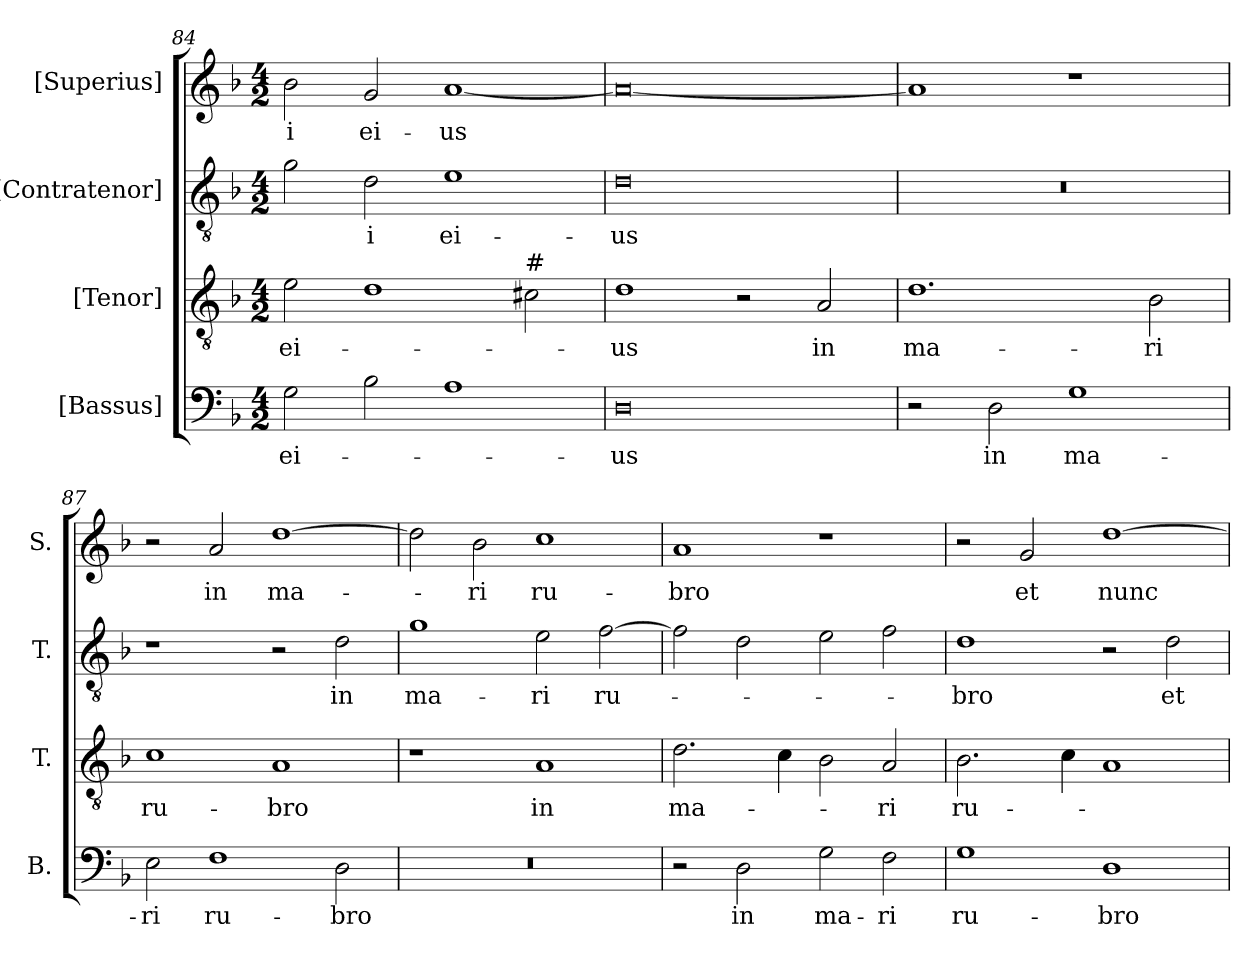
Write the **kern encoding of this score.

**kern	**text	**kern	**text	**kern	**text	**kern	**text
*part4	*part4	*part3	*part3	*part2	*part2	*part1	*part1
*staff4	*staff4	*staff3	*staff3	*staff2	*staff2	*staff1	*staff1
*I"[Bassus]	*	*I"[Tenor]	*	*I"[Contratenor]	*	*I"[Superius]	*
*I'B.	*	*I'T.	*	*I'T.	*	*I'S.	*
*clefF4	*	*clefGv2	*	*clefGv2	*	*clefG2	*
*	*	*ITrd7c12	*	*ITrd7c12	*	*	*
*k[b-]	*	*k[b-]	*	*k[b-]	*	*k[b-]	*
*F:	*	*F:	*	*F:	*	*F:	*
*M4/2	*	*M4/2	*	*M4/2	*	*M4/2	*
=84	=84	=84	=84	=84	=84	=84	=84
!	!LO:LY:b:color=#000000	!	!	!	!	!	!
!	!	!	!LO:LY:b:color=#000000	!	!	!	!
!	!	!	!	!	!	!	!LO:LY:b:color=#000000
2Gi\	ei-	2Ei\	ei-	2Gi\	.	2b-i\	-i
!	!	!	!	!	!LO:LY:b:color=#000000	!	!
!	!	!	!	!	!	!	!LO:LY:b:color=#000000
2B-i\	.	1Di	.	2Di\	-i	2gi/	ei-
!	!	!	!	!	!LO:LY:b:color=#000000	!	!
!	!	!	!	!	!	!	!LO:LY:b:color=#000000
1Ai	.	.	.	1Ei	ei-	[<1ai	-us
!	!	!LO:TX:a:t=#	!	!	!	!	!
.	.	2C#j\	.	.	.	.	.
!!LO:LB:g=z
=85	=85	=85	=85	=85	=85	=85	=85
!	!LO:LY:b:color=#000000	!	!	!	!	!	!
!	!	!	!LO:LY:b:color=#000000	!	!	!	!
!	!	!	!	!	!LO:LY:b:color=#000000	!	!
0Di	-us	1Di	-us	0Di	-us	0ai_<	.
.	.	2r	.	.	.	.	.
!	!	!	!LO:LY:b:color=#000000	!	!	!	!
.	.	2AAi/	in	.	.	.	.
=86	=86	=86	=86	=86	=86	=86	=86
!	!	!	!LO:LY:b:color=#000000	!LO:N:vis=1	!	!	!
2r	.	1.Di	ma-	0r	.	1ai]	.
!	!LO:LY:b:color=#000000	!	!	!	!	!	!
2Di\	in	.	.	.	.	.	.
!	!LO:LY:b:color=#000000	!	!	!	!	!	!
1Gi	ma-	.	.	.	.	1r	.
!	!	!	!LO:LY:b:color=#000000	!	!	!	!
.	.	2BB-i\	-ri	.	.	.	.
=87	=87	=87	=87	=87	=87	=87	=87
!	!LO:LY:b:color=#000000	!	!	!	!	!	!
!	!	!	!LO:LY:b:color=#000000	!	!	!	!
2Ei\	-ri	1Ci	ru-	1r	.	2r	.
!	!LO:LY:b:color=#000000	!	!	!	!	!	!
!	!	!	!	!	!	!	!LO:LY:b:color=#000000
1Fi	ru-	.	.	.	.	2ai/	in
!	!	!	!LO:LY:b:color=#000000	!	!	!	!
!	!	!	!	!	!	!	!LO:LY:b:color=#000000
.	.	1AAi	-bro	2r	.	[>1ddi	ma-
!	!LO:LY:b:color=#000000	!	!	!	!	!	!
!	!	!	!	!	!LO:LY:b:color=#000000	!	!
2Di\	-bro	.	.	2Di\	in	.	.
=88	=88	=88	=88	=88	=88	=88	=88
!LO:N:vis=1	!	!	!	!	!	!	!
!	!	!	!	!	!LO:LY:b:color=#000000	!	!
0r	.	1r	.	1Gi	ma-	2ddi\]	.
!	!	!	!	!	!	!	!LO:LY:b:color=#000000
.	.	.	.	.	.	2b-i\	-ri
!	!	!	!LO:LY:b:color=#000000	!	!	!	!
!	!	!	!	!	!LO:LY:b:color=#000000	!	!
!	!	!	!	!	!	!	!LO:LY:b:color=#000000
.	.	1AAi	in	2Ei\	-ri	1cci	ru-
!	!	!	!	!	!LO:LY:b:color=#000000	!	!
.	.	.	.	[>2Fi\	ru-	.	.
=89	=89	=89	=89	=89	=89	=89	=89
!	!	!	!LO:LY:b:color=#000000	!	!	!	!
!	!	!	!	!	!	!	!LO:LY:b:color=#000000
2r	.	2.Di\	ma-	2Fi\]	.	1ai	-bro
!	!LO:LY:b:color=#000000	!	!	!	!	!	!
2Di\	in	.	.	2Di\	.	.	.
.	.	4Ci\	.	.	.	.	.
!	!LO:LY:b:color=#000000	!	!	!	!	!	!
2Gi\	ma-	2BB-i\	.	2Ei\	.	1r	.
!	!LO:LY:b:color=#000000	!	!	!	!	!	!
!	!	!	!LO:LY:b:color=#000000	!	!	!	!
2Fi\	-ri	2AAi/	-ri	2Fi\	.	.	.
!!LO:PB:g=z
=90	=90	=90	=90	=90	=90	=90	=90
!	!LO:LY:b:color=#000000	!	!	!	!	!	!
!	!	!	!LO:LY:b:color=#000000	!	!	!	!
!	!	!	!	!	!LO:LY:b:color=#000000	!	!
1Gi	ru-	2.BB-i\	ru-	1Di	-bro	2r	.
!	!	!	!	!	!	!	!LO:LY:b:color=#000000
.	.	.	.	.	.	2gi/	et
.	.	4Ci\	.	.	.	.	.
!	!LO:LY:b:color=#000000	!	!	!	!	!	!
!	!	!	!	!	!	!	!LO:LY:b:color=#000000
1Di	-bro	1AAi	.	2r	.	[>1ddi	nunc
!	!	!	!	!	!LO:LY:b:color=#000000	!	!
.	.	.	.	2Di\	et	.	.
=	=	=	=	=	=	=	=
*-	*-	*-	*-	*-	*-	*-	*-
